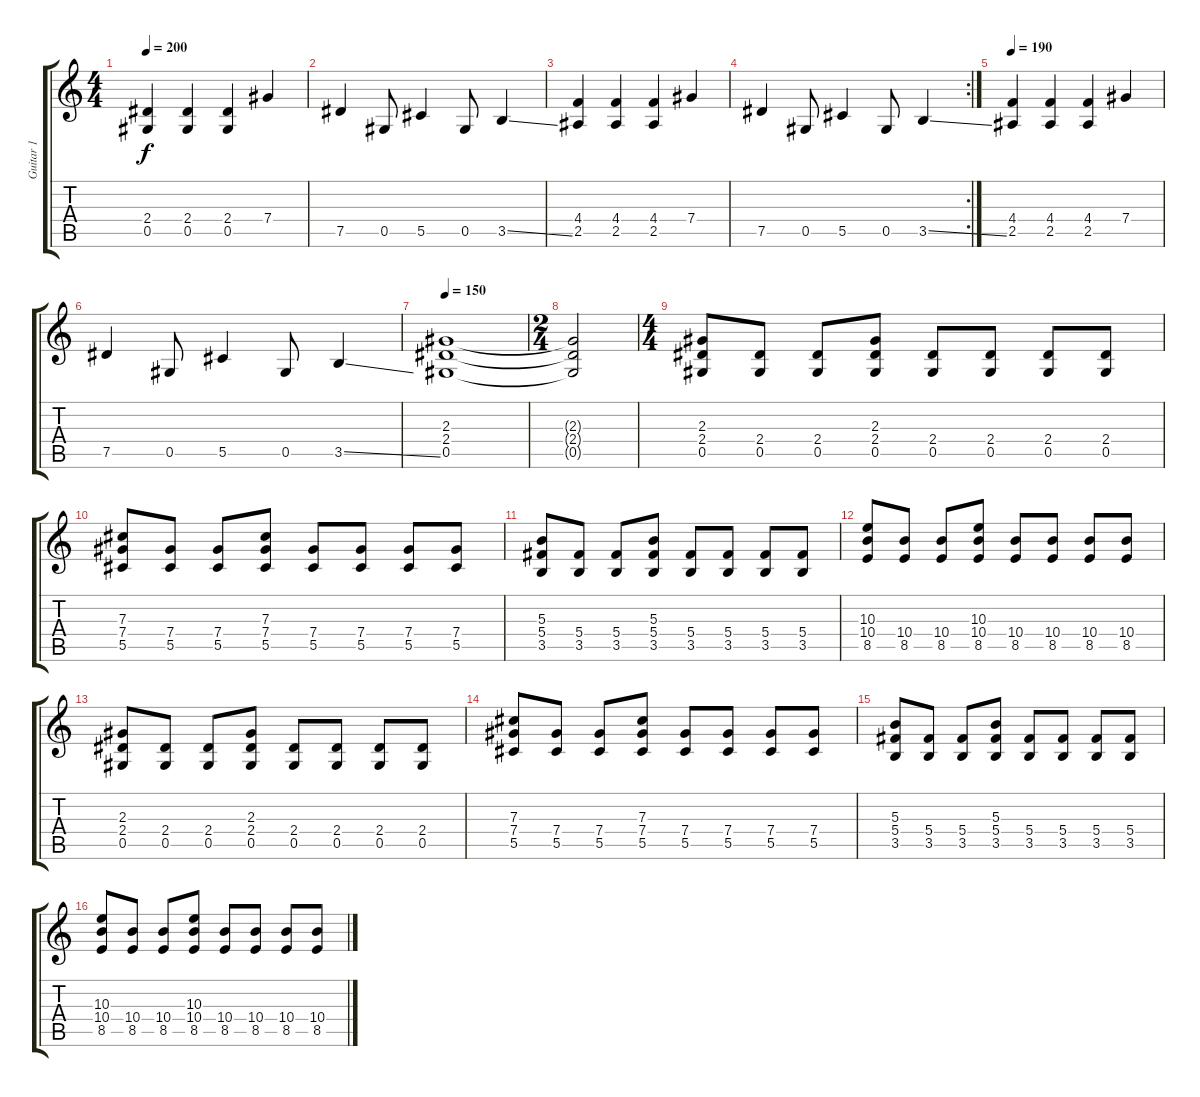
\track ("Guitar 1" "Guitar 1") {instrument distortionguitar}
\staff {score tabs}
\tuning (Eb4 Bb3 Gb3 Db3 Ab2 Eb2) {hide}
\ts (4 4)
\tempo 200
\clef g2
\ks c
(2.4 0.5).4{dy f} (2.4 0.5).4 (2.4 0.5).4 7.4.4 |
7.5.4 0.5.8 5.5.4 0.5.8 3.5{ss}.4 |
(4.4 2.5).4 (4.4 2.5).4 (4.4 2.5).4 7.4.4 |
\rc 2
7.5.4 0.5.8 5.5.4 0.5.8 3.5{ss}.4 |
\tempo 190
(4.4 2.5).4 (4.4 2.5).4 (4.4 2.5).4 7.4.4 |
7.5.4 0.5.8 5.5.4 0.5.8 3.5{ss}.4 |
\tempo 150
(2.3 2.4 0.5).1 |
\ts (2 4)
(2.3{t} 2.4{t} 0.5{t}).2 |
\ts (4 4)
(2.3 2.4 0.5).8 (2.4 0.5).8 (2.4 0.5).8 (2.3 2.4 0.5).8 (2.4 0.5).8 (2.4 0.5).8 (2.4 0.5).8 (2.4 0.5).8 |
(7.3 7.4 5.5).8 (7.4 5.5).8 (7.4 5.5).8 (7.3 7.4 5.5).8 (7.4 5.5).8 (7.4 5.5).8 (7.4 5.5).8 (7.4 5.5).8 |
(5.3 5.4 3.5).8 (5.4 3.5).8 (5.4 3.5).8 (5.3 5.4 3.5).8 (5.4 3.5).8 (5.4 3.5).8 (5.4 3.5).8 (5.4 3.5).8 |
(10.3 10.4 8.5).8 (10.4 8.5).8 (10.4 8.5).8 (10.3 10.4 8.5).8 (10.4 8.5).8 (10.4 8.5).8 (10.4 8.5).8 (10.4 8.5).8 |
(2.3 2.4 0.5).8 (2.4 0.5).8 (2.4 0.5).8 (2.3 2.4 0.5).8 (2.4 0.5).8 (2.4 0.5).8 (2.4 0.5).8 (2.4 0.5).8 |
(7.3 7.4 5.5).8 (7.4 5.5).8 (7.4 5.5).8 (7.3 7.4 5.5).8 (7.4 5.5).8 (7.4 5.5).8 (7.4 5.5).8 (7.4 5.5).8 |
(5.3 5.4 3.5).8 (5.4 3.5).8 (5.4 3.5).8 (5.3 5.4 3.5).8 (5.4 3.5).8 (5.4 3.5).8 (5.4 3.5).8 (5.4 3.5).8 |
(10.3 10.4 8.5).8 (10.4 8.5).8 (10.4 8.5).8 (10.3 10.4 8.5).8 (10.4 8.5).8 (10.4 8.5).8 (10.4 8.5).8 (10.4 8.5).8
